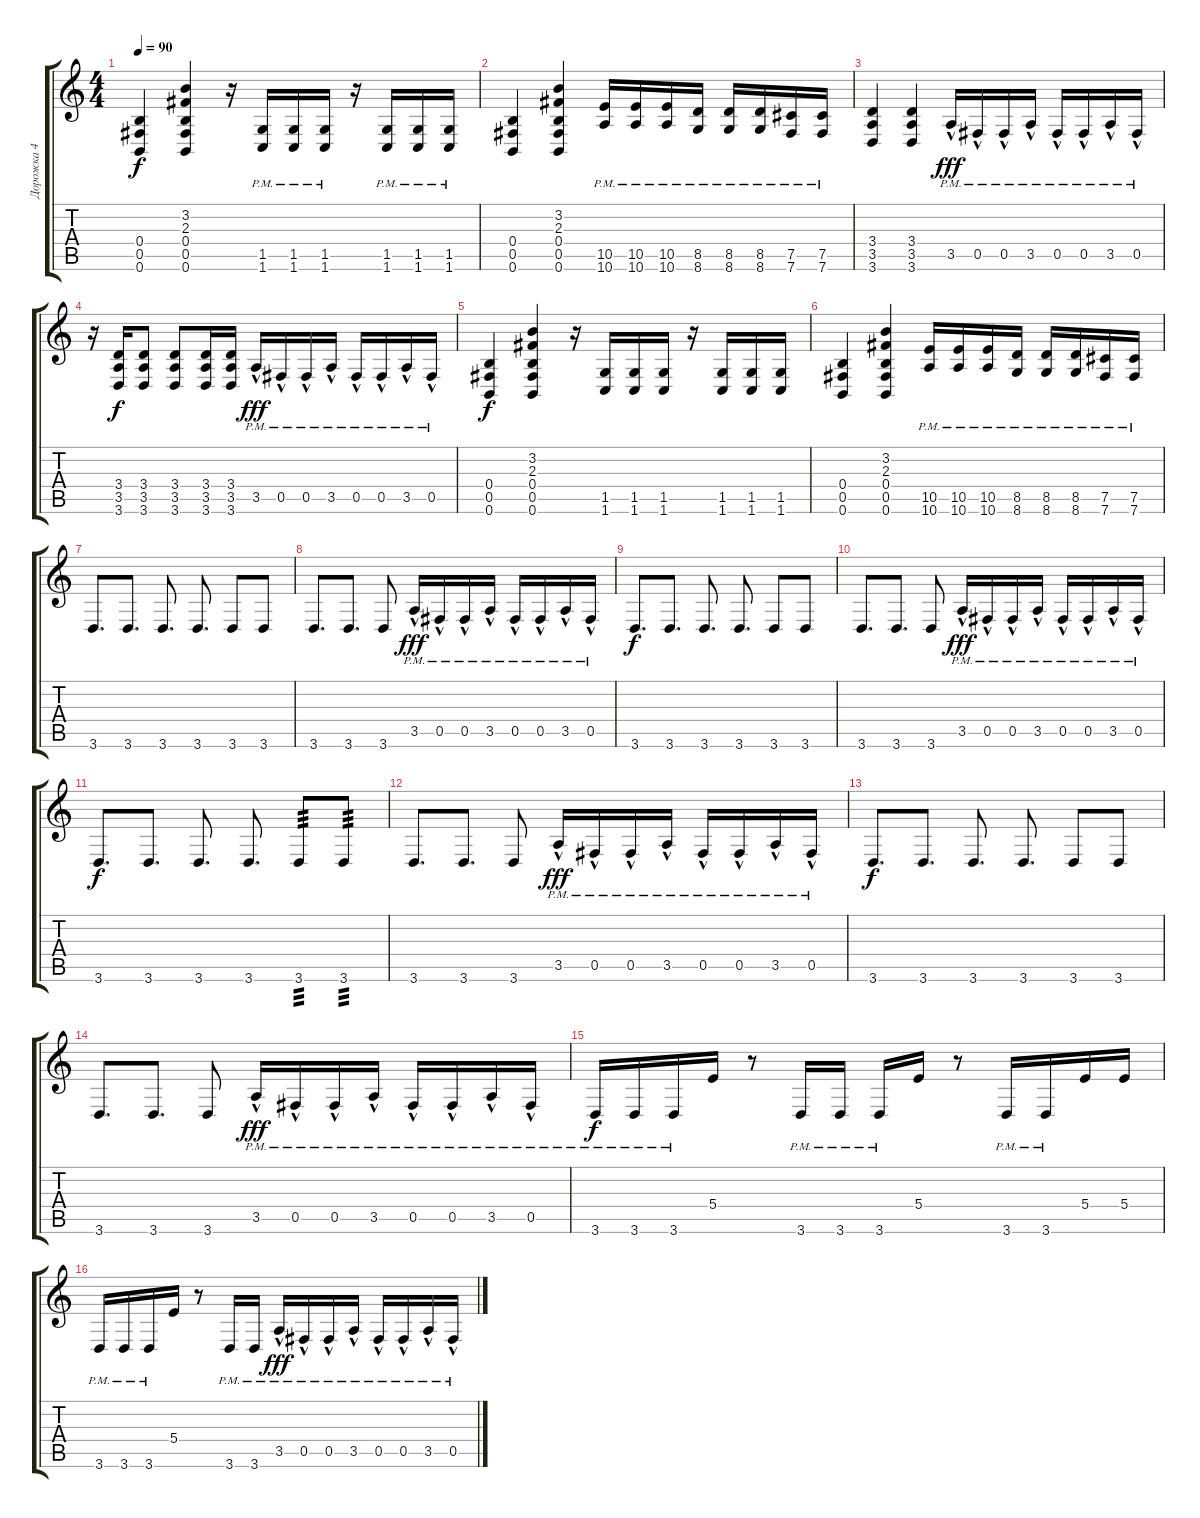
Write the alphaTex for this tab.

\track ("Дорожка 4" "Дорожка 4") {instrument overdrivenguitar}
\staff {score tabs}
\tuning (Db4 Ab3 E3 B2 Gb2 B1) {hide}
\ts (4 4)
\tempo 90
\clef g2
\ks c
(0.4 0.5 0.6).4{dy f} (3.2 2.3 0.4 0.5 0.6).4 r.16 (1.5{pm} 1.6{pm}).16 (1.5{pm} 1.6{pm}).16 (1.5{pm} 1.6{pm}).16 r.16 (1.5{pm} 1.6{pm}).16 (1.5{pm} 1.6{pm}).16 (1.5{pm} 1.6{pm}).16 |
(0.4 0.5 0.6).4 (3.2 2.3 0.4 0.5 0.6).4 (10.5{pm} 10.6{pm}).16 (10.5{pm} 10.6{pm}).16 (10.5{pm} 10.6{pm}).16 (8.5{pm} 8.6{pm}).16 (8.5{pm} 8.6{pm}).16 (8.5{pm} 8.6{pm}).16 (7.5{pm} 7.6{pm}).16 (7.5{pm} 7.6{pm}).16 |
(3.4 3.5 3.6).4 (3.4 3.5 3.6).4 3.5{hac pm}.16{dy fff} 0.5{hac pm}.16 0.5{hac pm}.16 3.5{hac pm}.16 0.5{hac pm}.16 0.5{hac pm}.16 3.5{hac pm}.16 0.5{hac pm}.16 |
r.16 (3.4 3.5 3.6).16{dy f} (3.4 3.5 3.6).8 (3.4 3.5 3.6).8 (3.4 3.5 3.6).16 (3.4 3.5 3.6).16 3.5{hac pm}.16{dy fff} 0.5{hac pm}.16 0.5{hac pm}.16 3.5{hac pm}.16 0.5{hac pm}.16 0.5{hac pm}.16 3.5{hac pm}.16 0.5{hac pm}.16 |
(0.4 0.5 0.6).4{dy f} (3.2 2.3 0.4 0.5 0.6).4 r.16 (1.5 1.6).16 (1.5 1.6).16 (1.5 1.6).16 r.16 (1.5 1.6).16 (1.5 1.6).16 (1.5 1.6).16 |
(0.4 0.5 0.6).4 (3.2 2.3 0.4 0.5 0.6).4 (10.5{pm} 10.6{pm}).16 (10.5{pm} 10.6{pm}).16 (10.5{pm} 10.6{pm}).16 (8.5{pm} 8.6{pm}).16 (8.5{pm} 8.6{pm}).16 (8.5{pm} 8.6{pm}).16 (7.5{pm} 7.6{pm}).16 (7.5{pm} 7.6{pm}).16 |
3.6.8{d} 3.6.8{d} 3.6.8{d} 3.6.8{d} 3.6.8 3.6.8 |
3.6.8{d} 3.6.8{d} 3.6.8 3.5{hac pm}.16{dy fff} 0.5{hac pm}.16 0.5{hac pm}.16 3.5{hac pm}.16 0.5{hac pm}.16 0.5{hac pm}.16 3.5{hac pm}.16 0.5{hac pm}.16 |
3.6.8{d dy f} 3.6.8{d} 3.6.8{d} 3.6.8{d} 3.6.8 3.6.8 |
3.6.8{d} 3.6.8{d} 3.6.8 3.5{hac pm}.16{dy fff} 0.5{hac pm}.16 0.5{hac pm}.16 3.5{hac pm}.16 0.5{hac pm}.16 0.5{hac pm}.16 3.5{hac pm}.16 0.5{hac pm}.16 |
3.6.8{d dy f} 3.6.8{d} 3.6.8{d} 3.6.8{d} 3.6.8{tp 3} 3.6.8{tp 3} |
3.6.8{d} 3.6.8{d} 3.6.8 3.5{hac pm}.16{dy fff} 0.5{hac pm}.16 0.5{hac pm}.16 3.5{hac pm}.16 0.5{hac pm}.16 0.5{hac pm}.16 3.5{hac pm}.16 0.5{hac pm}.16 |
3.6.8{d dy f} 3.6.8{d} 3.6.8{d} 3.6.8{d} 3.6.8 3.6.8 |
3.6.8{d} 3.6.8{d} 3.6.8 3.5{hac pm}.16{dy fff} 0.5{hac pm}.16 0.5{hac pm}.16 3.5{hac pm}.16 0.5{hac pm}.16 0.5{hac pm}.16 3.5{hac pm}.16 0.5{hac pm}.16 |
3.6{pm}.16{dy f} 3.6{pm}.16 3.6{pm}.16 5.4.16 r.8 3.6{pm}.16 3.6{pm}.16 3.6{pm}.16 5.4.16 r.8 3.6{pm}.16 3.6{pm}.16 5.4.16 5.4.16 |
3.6{pm}.16 3.6{pm}.16 3.6{pm}.16 5.4.16 r.8 3.6{pm}.16 3.6{pm}.16 3.5{hac pm}.16{dy fff} 0.5{hac pm}.16 0.5{hac pm}.16 3.5{hac pm}.16 0.5{hac pm}.16 0.5{hac pm}.16 3.5{hac pm}.16 0.5{hac pm}.16
